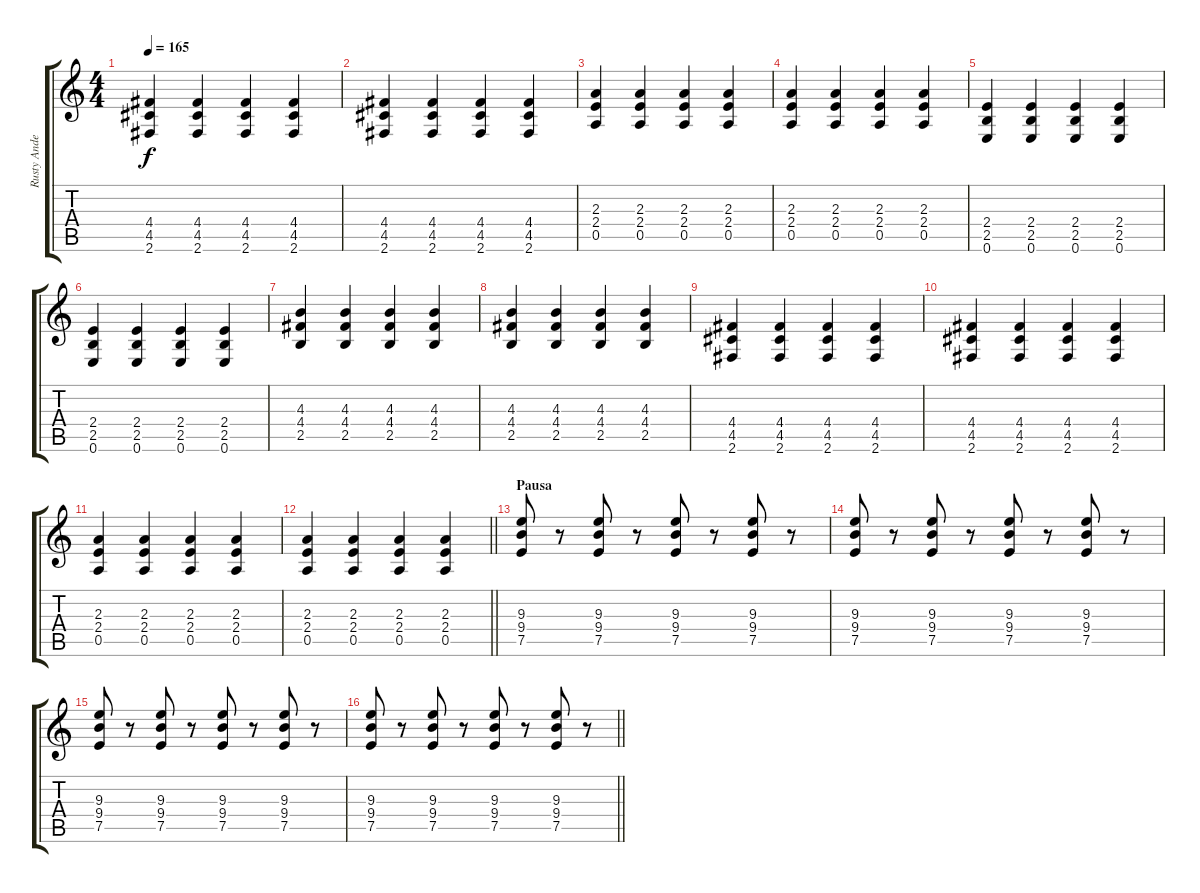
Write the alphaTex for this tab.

\track ("Rusty Anderson" "Rusty Ande") {instrument distortionguitar}
\staff {score tabs}
\tuning (E4 B3 G3 D3 A2 E2) {hide}
\ts (4 4)
\tempo 165
\clef g2
\ks c
(4.4 4.5 2.6).4{dy f} (4.4 4.5 2.6).4 (4.4 4.5 2.6).4 (4.4 4.5 2.6).4 |
(4.4 4.5 2.6).4 (4.4 4.5 2.6).4 (4.4 4.5 2.6).4 (4.4 4.5 2.6).4 |
(2.3 2.4 0.5).4 (2.3 2.4 0.5).4 (2.3 2.4 0.5).4 (2.3 2.4 0.5).4 |
(2.3 2.4 0.5).4 (2.3 2.4 0.5).4 (2.3 2.4 0.5).4 (2.3 2.4 0.5).4 |
(2.4 2.5 0.6).4 (2.4 2.5 0.6).4 (2.4 2.5 0.6).4 (2.4 2.5 0.6).4 |
(2.4 2.5 0.6).4 (2.4 2.5 0.6).4 (2.4 2.5 0.6).4 (2.4 2.5 0.6).4 |
(4.3 4.4 2.5).4 (4.3 4.4 2.5).4 (4.3 4.4 2.5).4 (4.3 4.4 2.5).4 |
(4.3 4.4 2.5).4 (4.3 4.4 2.5).4 (4.3 4.4 2.5).4 (4.3 4.4 2.5).4 |
(4.4 4.5 2.6).4 (4.4 4.5 2.6).4 (4.4 4.5 2.6).4 (4.4 4.5 2.6).4 |
(4.4 4.5 2.6).4 (4.4 4.5 2.6).4 (4.4 4.5 2.6).4 (4.4 4.5 2.6).4 |
(2.3 2.4 0.5).4 (2.3 2.4 0.5).4 (2.3 2.4 0.5).4 (2.3 2.4 0.5).4 |
\barLineRight lightlight
(2.3 2.4 0.5).4 (2.3 2.4 0.5).4 (2.3 2.4 0.5).4 (2.3 2.4 0.5).4 |
\section ("" "Pausa")
(9.3 9.4 7.5).8 r.8 (9.3 9.4 7.5).8 r.8 (9.3 9.4 7.5).8 r.8 (9.3 9.4 7.5).8 r.8 |
(9.3 9.4 7.5).8 r.8 (9.3 9.4 7.5).8 r.8 (9.3 9.4 7.5).8 r.8 (9.3 9.4 7.5).8 r.8 |
(9.3 9.4 7.5).8 r.8 (9.3 9.4 7.5).8 r.8 (9.3 9.4 7.5).8 r.8 (9.3 9.4 7.5).8 r.8 |
\barLineRight lightlight
(9.3 9.4 7.5).8 r.8 (9.3 9.4 7.5).8 r.8 (9.3 9.4 7.5).8 r.8 (9.3 9.4 7.5).8 r.8
